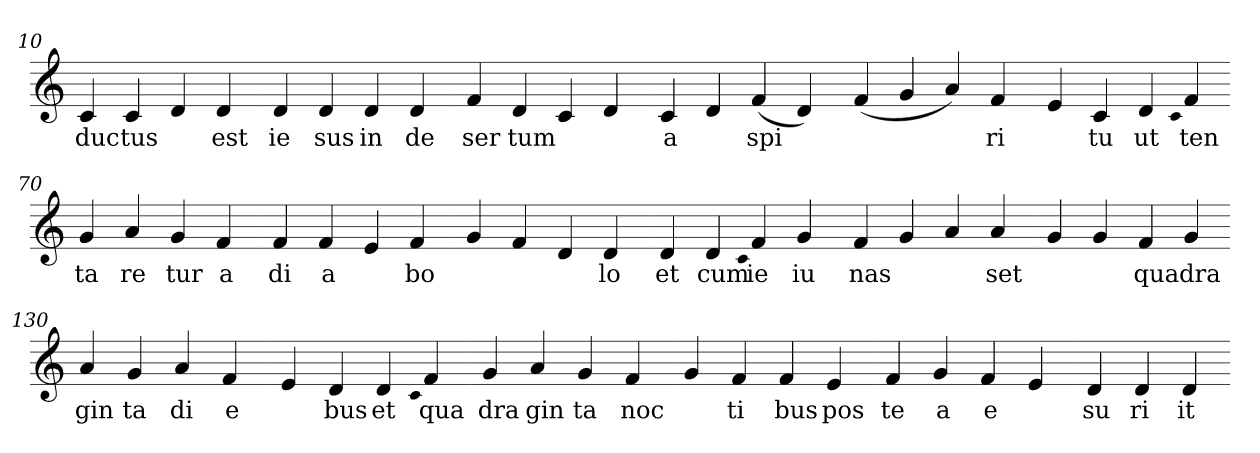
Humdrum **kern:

**kern	**text
*part1	*part1
*staff1	*staff1
*clefG2	*
=10.	=10.
4c	duc
4c	tus
4d	.
4d	est
=20.-	=20.-
4d	ie
4d	sus
4d	in
4d	de
=30.-	=30.-
4f	ser
4d	tum
4c	.
4d	.
=40.-	=40.-
4c	a
4d	.
(>4f	spi
4d)	.
=50.-	=50.-
(>4f	.
4g	.
4a)	.
4f	ri
=60.-	=60.-
4e	.
4c	tu
4d	ut
qqc	.
4f	ten
=70.-	=70.-
4g	ta
4a	re
4g	tur
4f	a
=80.-	=80.-
4f	di
4f	a
4e	.
4f	bo
=90.-	=90.-
4g	.
4f	.
4d	.
4d	lo
=100.-	=100.-
4d	et
4d	cum
qqc	.
4f	ie
4g	iu
=110.-	=110.-
4f	nas
4g	.
4a	.
4a	set
=120.-	=120.-
4g	.
4g	.
4f	qua
4g	dra
=130.-	=130.-
4a	gin
4g	ta
4a	di
4f	e
=140.-	=140.-
4e	.
4d	bus
4d	et
qqc	.
4f	qua
=150.-	=150.-
4g	dra
4a	gin
4g	ta
4f	noc
=160.-	=160.-
4g	.
4f	ti
4f	bus
4e	pos
=170.-	=170.-
4f	te
4g	a
4f	e
4e	.
=180.-	=180.-
4d	su
4d	ri
4d	it
=-	=-
*-	*-
